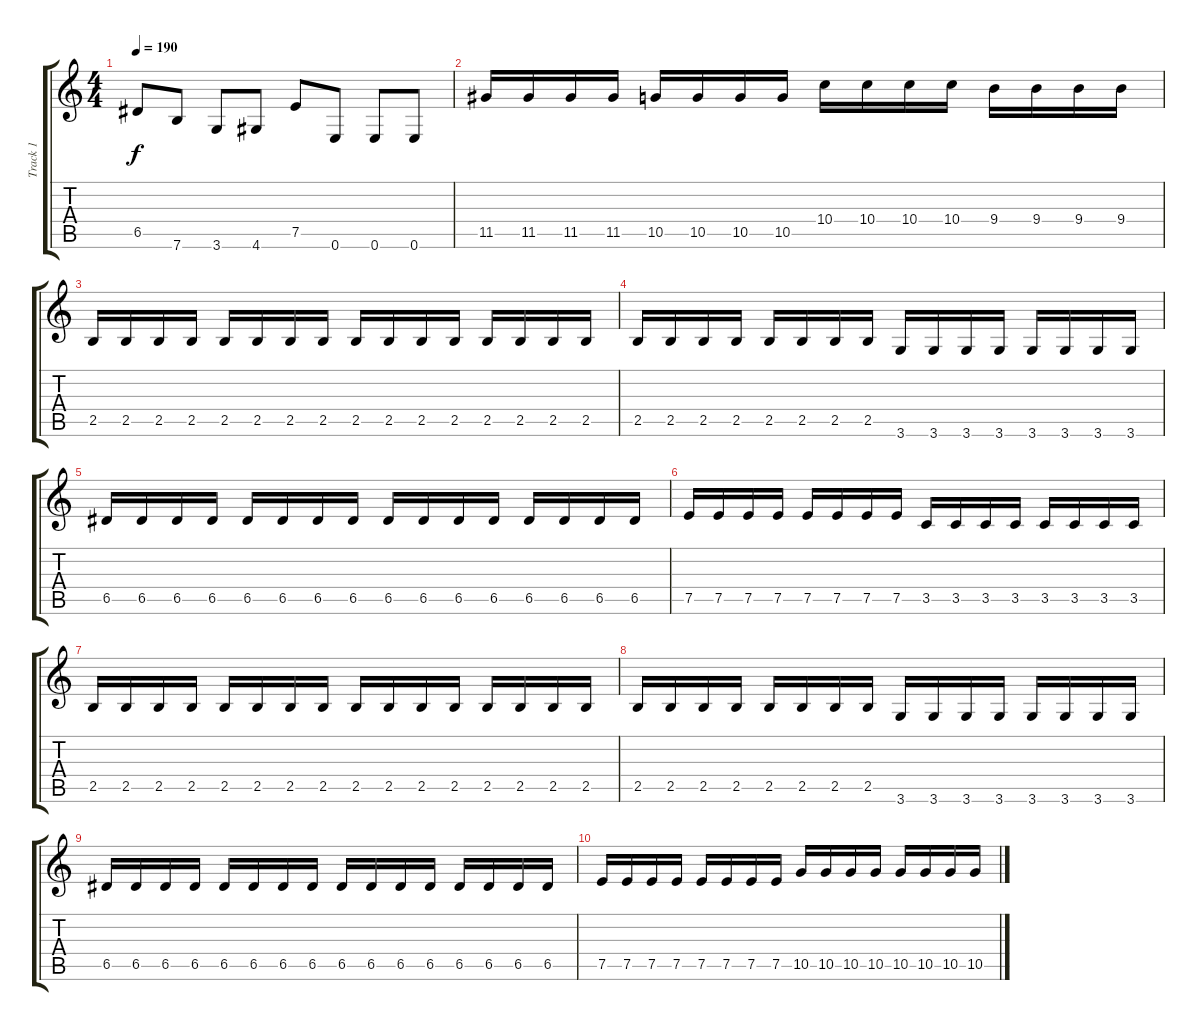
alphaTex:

\track ("Track 1" "Track 1") {instrument distortionguitar}
\staff {score tabs}
\tuning (E4 B3 G3 D3 A2 E2) {hide}
\ts (4 4)
\tempo 190
\clef g2
\ks c
6.5.8{dy f} 7.6.8 3.6.8 4.6.8 7.5.8 0.6.8 0.6.8 0.6.8 |
11.5.16 11.5.16 11.5.16 11.5.16 10.5.16 10.5.16 10.5.16 10.5.16 10.4.16 10.4.16 10.4.16 10.4.16 9.4.16 9.4.16 9.4.16 9.4.16 |
2.5.16 2.5.16 2.5.16 2.5.16 2.5.16 2.5.16 2.5.16 2.5.16 2.5.16 2.5.16 2.5.16 2.5.16 2.5.16 2.5.16 2.5.16 2.5.16 |
2.5.16 2.5.16 2.5.16 2.5.16 2.5.16 2.5.16 2.5.16 2.5.16 3.6.16 3.6.16 3.6.16 3.6.16 3.6.16 3.6.16 3.6.16 3.6.16 |
6.5.16 6.5.16 6.5.16 6.5.16 6.5.16 6.5.16 6.5.16 6.5.16 6.5.16 6.5.16 6.5.16 6.5.16 6.5.16 6.5.16 6.5.16 6.5.16 |
7.5.16 7.5.16 7.5.16 7.5.16 7.5.16 7.5.16 7.5.16 7.5.16 3.5.16 3.5.16 3.5.16 3.5.16 3.5.16 3.5.16 3.5.16 3.5.16 |
2.5.16 2.5.16 2.5.16 2.5.16 2.5.16 2.5.16 2.5.16 2.5.16 2.5.16 2.5.16 2.5.16 2.5.16 2.5.16 2.5.16 2.5.16 2.5.16 |
2.5.16 2.5.16 2.5.16 2.5.16 2.5.16 2.5.16 2.5.16 2.5.16 3.6.16 3.6.16 3.6.16 3.6.16 3.6.16 3.6.16 3.6.16 3.6.16 |
6.5.16 6.5.16 6.5.16 6.5.16 6.5.16 6.5.16 6.5.16 6.5.16 6.5.16 6.5.16 6.5.16 6.5.16 6.5.16 6.5.16 6.5.16 6.5.16 |
7.5.16 7.5.16 7.5.16 7.5.16 7.5.16 7.5.16 7.5.16 7.5.16 10.5.16 10.5.16 10.5.16 10.5.16 10.5.16 10.5.16 10.5.16 10.5.16
